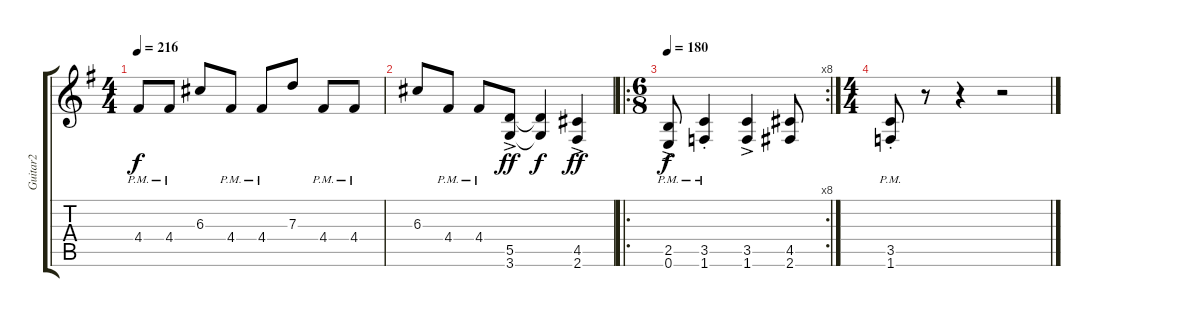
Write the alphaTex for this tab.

\track ("Guitar2" "Guitar2") {instrument distortionguitar}
\staff {score tabs}
\tuning (E4 B3 G3 D3 A2 E2) {hide}
\ts (4 4)
\tempo 216
\clef g2
\ks eminor
4.4{pm}.8{dy f} 4.4{pm}.8 6.3.8 4.4{pm}.8 4.4{pm}.8 7.3.8 4.4{pm}.8 4.4{pm}.8 |
6.3.8 4.4{pm}.8 4.4{pm}.8 (5.5{ac} 3.6{ac}).8{dy ff} (5.5{t} 3.6{t}).4{dy f} (4.5{ac} 2.6{ac}).4{dy ff} |
\ro
\rc 8
\ts (6 8)
\tempo 180
(2.5{ac pm} 0.6{ac pm}).8{dy f} (3.5{pm st} 1.6{pm st}).4 (3.5{ac} 1.6{ac}).4 (4.5 2.6).8 |
\ts (4 4)
(3.5{pm st} 1.6{pm st}).8 r.8 r.4 r.2
